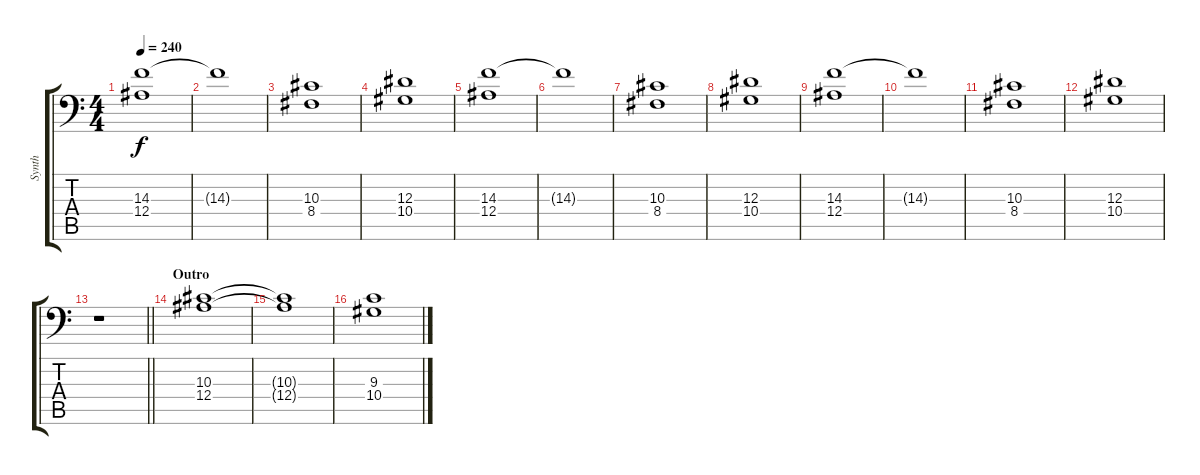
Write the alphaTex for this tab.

\track ("Synth" "Synth") {instrument stringensemble2}
\staff {score tabs}
\tuning (C4 G3 Eb3 Bb2 F2 Bb1) {hide}
\ts (4 4)
\tempo 240
\clef f4
\ks c
(14.3 12.4).1{dy f} |
14.3{t}.1 |
(10.3 8.4).1 |
(12.3 10.4).1 |
(14.3 12.4).1 |
14.3{t}.1 |
(10.3 8.4).1 |
(12.3 10.4).1 |
(14.3 12.4).1 |
14.3{t}.1 |
(10.3 8.4).1 |
(12.3 10.4).1 |
\barLineRight lightlight
r.1 |
\section ("" "Outro")
(10.3 12.4).1 |
(10.3{t} 12.4{t}).1 |
(9.3 10.4).1
